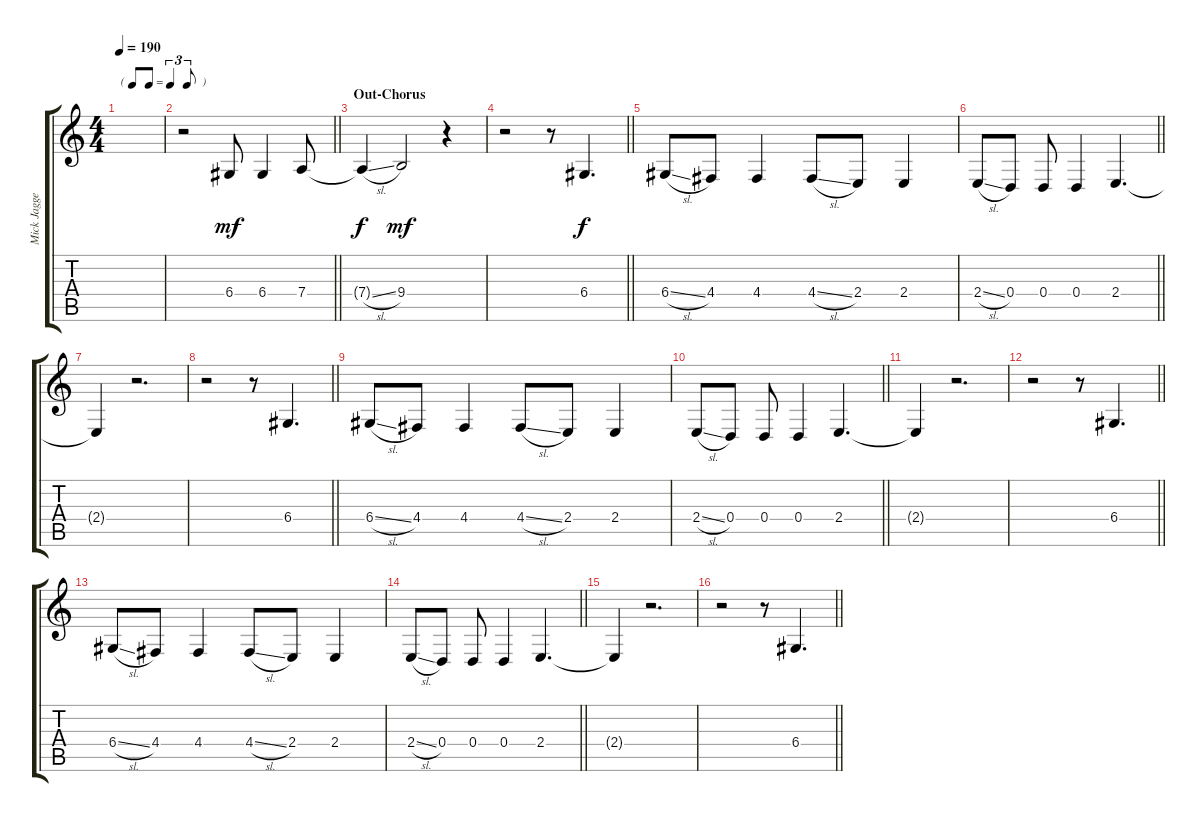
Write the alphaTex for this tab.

\track ("Mick Jagger" "Mick Jagge") {instrument trombone}
\staff {score tabs}
\tuning (E4 B3 G3 D3 A2 E2) {hide}
\ts (4 4)
\tf triplet8th
\tempo 190
\clef g2
\ks c
|
\barLineRight lightlight
r.2 6.4.8{dy mf} 6.4.4 7.4.8 |
\section ("" "Out-Chorus")
7.4{sl t}.4{dy f} 9.4.2{dy mf} r.4 |
\barLineRight lightlight
r.2 r.8 6.4.4{d dy f} |
6.4{sl}.8 4.4.8 4.4.4 4.4{sl}.8 2.4.8 2.4.4 |
\barLineRight lightlight
2.4{sl}.8 0.4.8 0.4.8 0.4.4 2.4.4{d} |
2.4{t}.4 r.2{d} |
\barLineRight lightlight
r.2 r.8 6.4.4{d} |
6.4{sl}.8 4.4.8 4.4.4 4.4{sl}.8 2.4.8 2.4.4 |
\barLineRight lightlight
2.4{sl}.8 0.4.8 0.4.8 0.4.4 2.4.4{d} |
2.4{t}.4 r.2{d} |
\barLineRight lightlight
r.2 r.8 6.4.4{d} |
6.4{sl}.8 4.4.8 4.4.4 4.4{sl}.8 2.4.8 2.4.4 |
\barLineRight lightlight
2.4{sl}.8 0.4.8 0.4.8 0.4.4 2.4.4{d} |
2.4{t}.4 r.2{d} |
\barLineRight lightlight
r.2 r.8 6.4.4{d}
